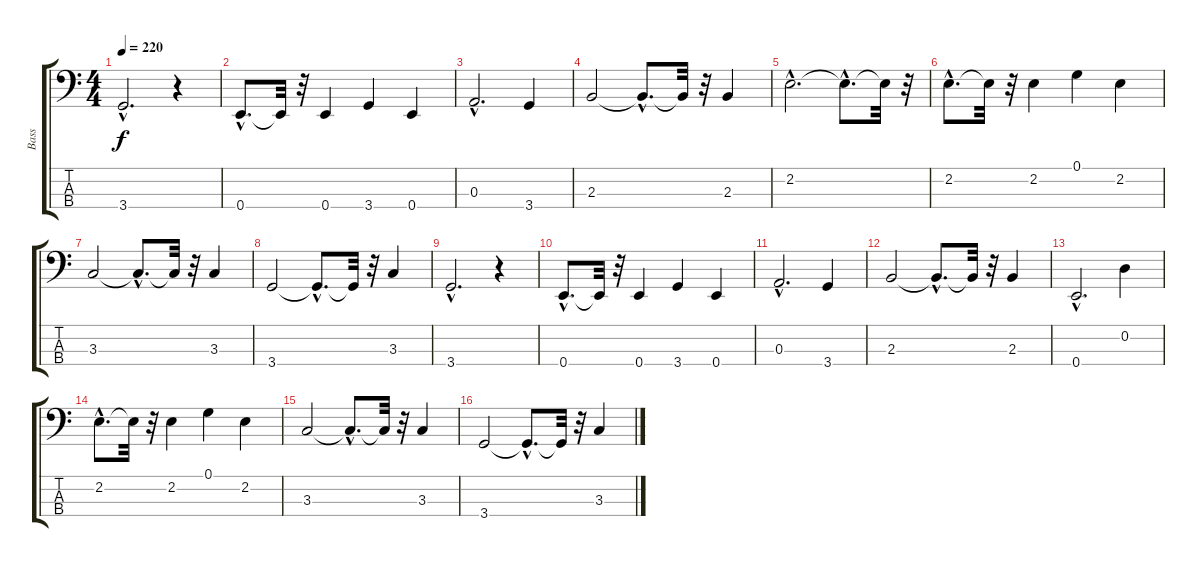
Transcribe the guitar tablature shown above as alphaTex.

\track ("Bass" "Bass") {instrument electricbassfinger}
\staff {score tabs}
\tuning (G2 D2 A1 E1) {hide}
\ts (4 4)
\tempo 220
\clef f4
\ks c
3.4{hac}.2{d dy f} r.4 |
0.4{hac}.8{d} 0.4{t}.32 r.32 0.4.4 3.4.4 0.4.4 |
0.3{hac}.2{d} 3.4.4 |
2.3.2 2.3{hac t}.8{d} 2.3{t}.32 r.32 2.3.4 |
2.2{hac}.2{d} 2.2{hac t}.8{d} 2.2{t}.32 r.32 |
2.2{hac}.8{d} 2.2{t}.32 r.32 2.2.4 0.1.4 2.2.4 |
3.3.2 3.3{hac t}.8{d} 3.3{t}.32 r.32 3.3.4 |
3.4.2 3.4{hac t}.8{d} 3.4{t}.32 r.32 3.3.4 |
3.4{hac}.2{d} r.4 |
0.4{hac}.8{d} 0.4{t}.32 r.32 0.4.4 3.4.4 0.4.4 |
0.3{hac}.2{d} 3.4.4 |
2.3.2 2.3{hac t}.8{d} 2.3{t}.32 r.32 2.3.4 |
0.4{hac}.2{d} 0.2.4 |
2.2{hac}.8{d} 2.2{t}.32 r.32 2.2.4 0.1.4 2.2.4 |
3.3.2 3.3{hac t}.8{d} 3.3{t}.32 r.32 3.3.4 |
3.4.2 3.4{hac t}.8{d} 3.4{t}.32 r.32 3.3.4
